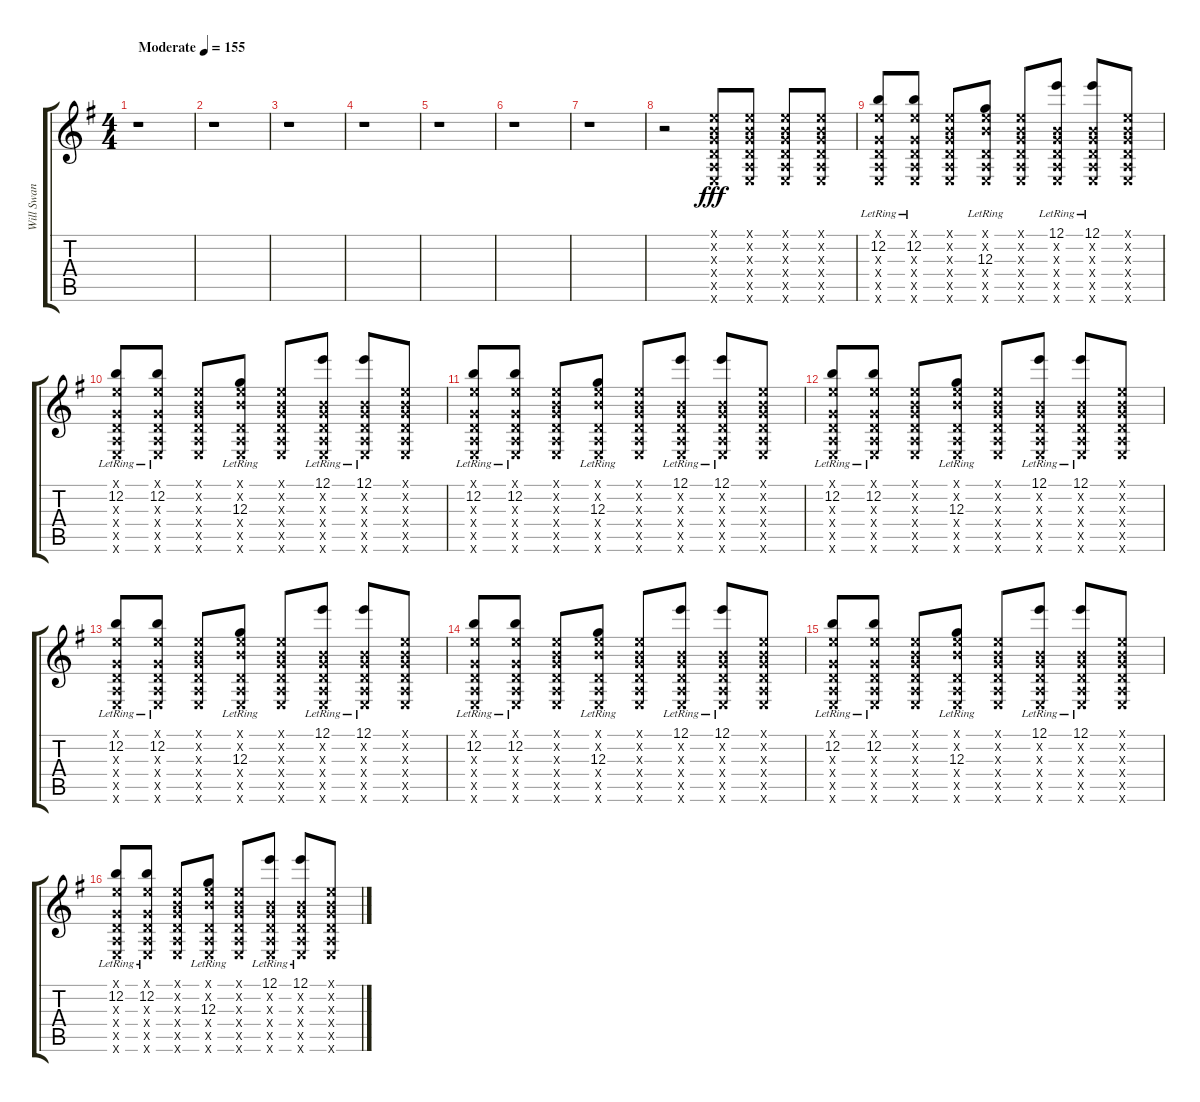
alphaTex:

\track ("Will Swan (lead)" "Will Swan ") {instrument distortionguitar}
\staff {score tabs}
\tuning (E4 B3 G3 D3 A2 E2) {hide}
\ts (4 4)
\tempo (155 "Moderate")
\clef g2
\ks g
r.1{dy fff instrument distortionguitar} |
r.1 |
r.1 |
r.1 |
r.1 |
r.1 |
r.1 |
r.2 (0.1{x} 0.2{x} 0.3{x} 0.4{x} 0.5{x} 0.6{x}).8 (0.1{x} 0.2{x} 0.3{x} 0.4{x} 0.5{x} 0.6{x}).8 (0.1{x} 0.2{x} 0.3{x} 0.4{x} 0.5{x} 0.6{x}).8 (0.1{x} 0.2{x} 0.3{x} 0.4{x} 0.5{x} 0.6{x}).8 |
(0.1{x} 12.2{lr} 0.3{x} 0.4{x} 0.5{x} 0.6{x}).8 (0.1{x} 12.2{lr} 0.3{x} 0.4{x} 0.5{x} 0.6{x}).8 (0.1{x} 0.2{x} 0.3{x} 0.4{x} 0.5{x} 0.6{x}).8 (0.1{x} 0.2{x} 12.3{lr} 0.4{x} 0.5{x} 0.6{x}).8 (0.1{x} 0.2{x} 0.3{x} 0.4{x} 0.5{x} 0.6{x}).8 (12.1{lr} 0.2{x} 0.3{x} 0.4{x} 0.5{x} 0.6{x}).8 (12.1{lr} 0.2{x} 0.3{x} 0.4{x} 0.5{x} 0.6{x}).8 (0.1{x} 0.2{x} 0.3{x} 0.4{x} 0.5{x} 0.6{x}).8 |
(0.1{x} 12.2{lr} 0.3{x} 0.4{x} 0.5{x} 0.6{x}).8 (0.1{x} 12.2{lr} 0.3{x} 0.4{x} 0.5{x} 0.6{x}).8 (0.1{x} 0.2{x} 0.3{x} 0.4{x} 0.5{x} 0.6{x}).8 (0.1{x} 0.2{x} 12.3{lr} 0.4{x} 0.5{x} 0.6{x}).8 (0.1{x} 0.2{x} 0.3{x} 0.4{x} 0.5{x} 0.6{x}).8 (12.1{lr} 0.2{x} 0.3{x} 0.4{x} 0.5{x} 0.6{x}).8 (12.1{lr} 0.2{x} 0.3{x} 0.4{x} 0.5{x} 0.6{x}).8 (0.1{x} 0.2{x} 0.3{x} 0.4{x} 0.5{x} 0.6{x}).8 |
(0.1{x} 12.2{lr} 0.3{x} 0.4{x} 0.5{x} 0.6{x}).8 (0.1{x} 12.2{lr} 0.3{x} 0.4{x} 0.5{x} 0.6{x}).8 (0.1{x} 0.2{x} 0.3{x} 0.4{x} 0.5{x} 0.6{x}).8 (0.1{x} 0.2{x} 12.3{lr} 0.4{x} 0.5{x} 0.6{x}).8 (0.1{x} 0.2{x} 0.3{x} 0.4{x} 0.5{x} 0.6{x}).8 (12.1{lr} 0.2{x} 0.3{x} 0.4{x} 0.5{x} 0.6{x}).8 (12.1{lr} 0.2{x} 0.3{x} 0.4{x} 0.5{x} 0.6{x}).8 (0.1{x} 0.2{x} 0.3{x} 0.4{x} 0.5{x} 0.6{x}).8 |
(0.1{x} 12.2{lr} 0.3{x} 0.4{x} 0.5{x} 0.6{x}).8 (0.1{x} 12.2{lr} 0.3{x} 0.4{x} 0.5{x} 0.6{x}).8 (0.1{x} 0.2{x} 0.3{x} 0.4{x} 0.5{x} 0.6{x}).8 (0.1{x} 0.2{x} 12.3{lr} 0.4{x} 0.5{x} 0.6{x}).8 (0.1{x} 0.2{x} 0.3{x} 0.4{x} 0.5{x} 0.6{x}).8 (12.1{lr} 0.2{x} 0.3{x} 0.4{x} 0.5{x} 0.6{x}).8 (12.1{lr} 0.2{x} 0.3{x} 0.4{x} 0.5{x} 0.6{x}).8 (0.1{x} 0.2{x} 0.3{x} 0.4{x} 0.5{x} 0.6{x}).8 |
(0.1{x} 12.2{lr} 0.3{x} 0.4{x} 0.5{x} 0.6{x}).8 (0.1{x} 12.2{lr} 0.3{x} 0.4{x} 0.5{x} 0.6{x}).8 (0.1{x} 0.2{x} 0.3{x} 0.4{x} 0.5{x} 0.6{x}).8 (0.1{x} 0.2{x} 12.3{lr} 0.4{x} 0.5{x} 0.6{x}).8 (0.1{x} 0.2{x} 0.3{x} 0.4{x} 0.5{x} 0.6{x}).8 (12.1{lr} 0.2{x} 0.3{x} 0.4{x} 0.5{x} 0.6{x}).8 (12.1{lr} 0.2{x} 0.3{x} 0.4{x} 0.5{x} 0.6{x}).8 (0.1{x} 0.2{x} 0.3{x} 0.4{x} 0.5{x} 0.6{x}).8 |
(0.1{x} 12.2{lr} 0.3{x} 0.4{x} 0.5{x} 0.6{x}).8 (0.1{x} 12.2{lr} 0.3{x} 0.4{x} 0.5{x} 0.6{x}).8 (0.1{x} 0.2{x} 0.3{x} 0.4{x} 0.5{x} 0.6{x}).8 (0.1{x} 0.2{x} 12.3{lr} 0.4{x} 0.5{x} 0.6{x}).8 (0.1{x} 0.2{x} 0.3{x} 0.4{x} 0.5{x} 0.6{x}).8 (12.1{lr} 0.2{x} 0.3{x} 0.4{x} 0.5{x} 0.6{x}).8 (12.1{lr} 0.2{x} 0.3{x} 0.4{x} 0.5{x} 0.6{x}).8 (0.1{x} 0.2{x} 0.3{x} 0.4{x} 0.5{x} 0.6{x}).8 |
(0.1{x} 12.2{lr} 0.3{x} 0.4{x} 0.5{x} 0.6{x}).8 (0.1{x} 12.2{lr} 0.3{x} 0.4{x} 0.5{x} 0.6{x}).8 (0.1{x} 0.2{x} 0.3{x} 0.4{x} 0.5{x} 0.6{x}).8 (0.1{x} 0.2{x} 12.3{lr} 0.4{x} 0.5{x} 0.6{x}).8 (0.1{x} 0.2{x} 0.3{x} 0.4{x} 0.5{x} 0.6{x}).8 (12.1{lr} 0.2{x} 0.3{x} 0.4{x} 0.5{x} 0.6{x}).8 (12.1{lr} 0.2{x} 0.3{x} 0.4{x} 0.5{x} 0.6{x}).8 (0.1{x} 0.2{x} 0.3{x} 0.4{x} 0.5{x} 0.6{x}).8 |
(0.1{x} 12.2{lr} 0.3{x} 0.4{x} 0.5{x} 0.6{x}).8 (0.1{x} 12.2{lr} 0.3{x} 0.4{x} 0.5{x} 0.6{x}).8 (0.1{x} 0.2{x} 0.3{x} 0.4{x} 0.5{x} 0.6{x}).8 (0.1{x} 0.2{x} 12.3{lr} 0.4{x} 0.5{x} 0.6{x}).8 (0.1{x} 0.2{x} 0.3{x} 0.4{x} 0.5{x} 0.6{x}).8 (12.1{lr} 0.2{x} 0.3{x} 0.4{x} 0.5{x} 0.6{x}).8 (12.1{lr} 0.2{x} 0.3{x} 0.4{x} 0.5{x} 0.6{x}).8 (0.1{x} 0.2{x} 0.3{x} 0.4{x} 0.5{x} 0.6{x}).8
